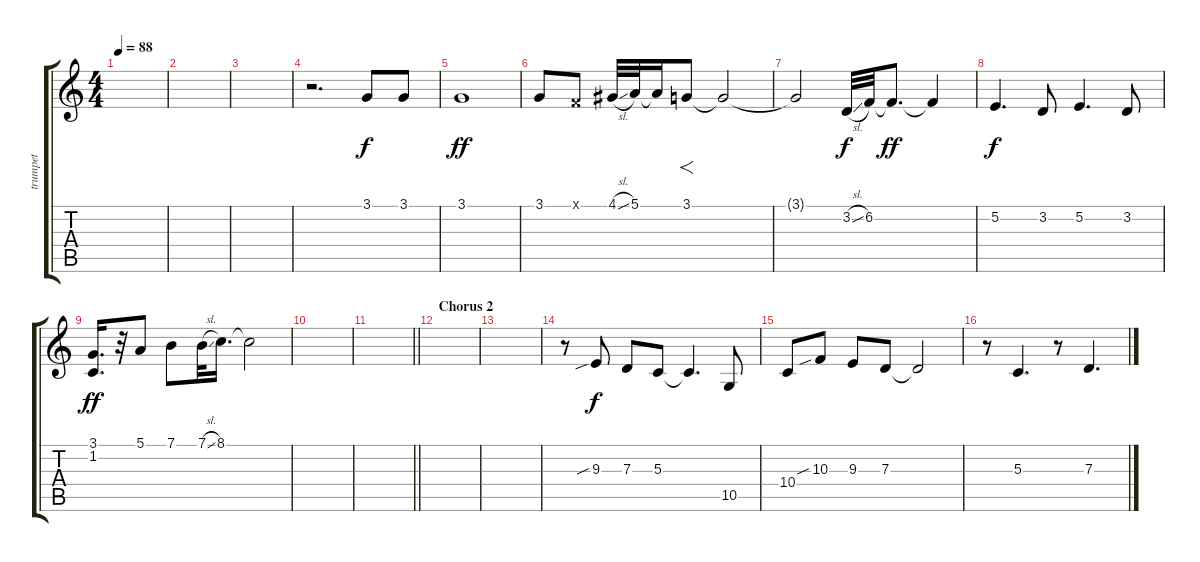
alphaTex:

\track ("trumpet" "trumpet") {instrument brasssection}
\staff {score tabs}
\tuning (E4 B3 G3 D3 A2 E2) {hide}
\ts (4 4)
\tempo 88
\clef g2
\ks c
|
|
|
r.2{d} 3.1.8 3.1.8 |
3.1.1{dy ff} |
3.1.8 1.1{x}.8 4.1{sl}.32 5.1.32 5.1{t}.16 3.1.8{f} 3.1{t}.2 |
3.1{t}.2 3.2{sl}.32{dy f} 6.2.32 6.2{t}.8{d dy ff} 6.2{t}.4 |
5.2.4{d dy f} 3.2.8 5.2.4{d} 3.2.8 |
(3.1 1.2).16{d dy ff} r.32 5.1.8 7.1.8 7.1{sl}.32 8.1.16{d} 8.1{t}.2 |
|
\barLineRight lightlight
|
\section ("" "Chorus 2")
|
|
r.8 9.3{sib}.8{dy f} 7.3.8 5.3.8 5.3{t}.4{d} 10.5.8 |
10.4.8 10.3{sib}.8 9.3.8 7.3.8 7.3{t}.2 |
r.8 5.3.4{d} r.8 7.3.4{d}
